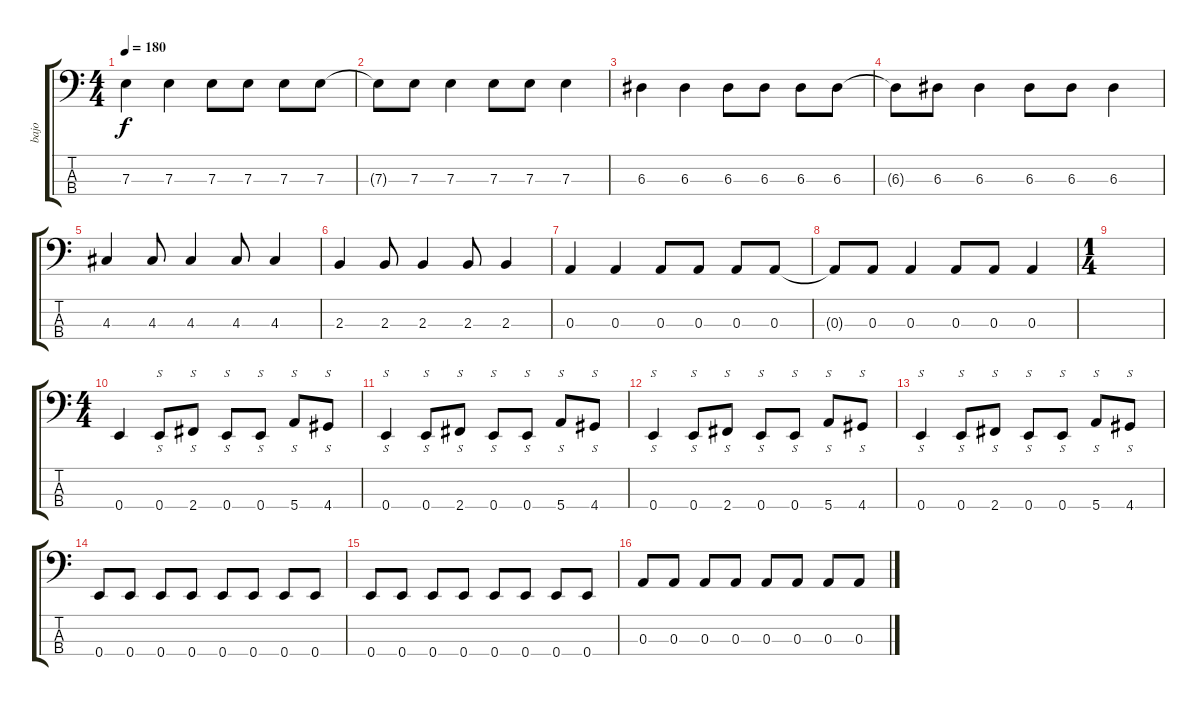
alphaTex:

\track ("bajo" "bajo") {instrument electricbassfinger}
\staff {score tabs}
\tuning (G2 D2 A1 E1) {hide}
\ts (4 4)
\tempo 180
\clef f4
\ks c
7.3.4{dy f} 7.3.4 7.3.8 7.3.8 7.3.8 7.3.8 |
7.3{t}.8 7.3.8 7.3.4 7.3.8 7.3.8 7.3.4 |
6.3.4 6.3.4 6.3.8 6.3.8 6.3.8 6.3.8 |
6.3{t}.8 6.3.8 6.3.4 6.3.8 6.3.8 6.3.4 |
4.3.4 4.3.8 4.3.4 4.3.8 4.3.4 |
2.3.4 2.3.8 2.3.4 2.3.8 2.3.4 |
0.3.4 0.3.4 0.3.8 0.3.8 0.3.8 0.3.8 |
0.3{t}.8 0.3.8 0.3.4 0.3.8 0.3.8 0.3.4 |
\ts (1 4)
|
\ts (4 4)
0.4.4{instrument slapbass1} 0.4.8{s} 2.4.8{s} 0.4.8{s} 0.4.8{s} 5.4.8{s} 4.4.8{s} |
0.4.4{s} 0.4.8{s} 2.4.8{s} 0.4.8{s} 0.4.8{s} 5.4.8{s} 4.4.8{s} |
0.4.4{s} 0.4.8{s} 2.4.8{s} 0.4.8{s} 0.4.8{s} 5.4.8{s} 4.4.8{s} |
0.4.4{s} 0.4.8{s} 2.4.8{s} 0.4.8{s} 0.4.8{s} 5.4.8{s} 4.4.8{s} |
0.4.8 0.4.8 0.4.8 0.4.8 0.4.8 0.4.8 0.4.8 0.4.8 |
0.4.8 0.4.8 0.4.8 0.4.8 0.4.8 0.4.8 0.4.8 0.4.8 |
0.3.8 0.3.8 0.3.8 0.3.8 0.3.8 0.3.8 0.3.8 0.3.8
